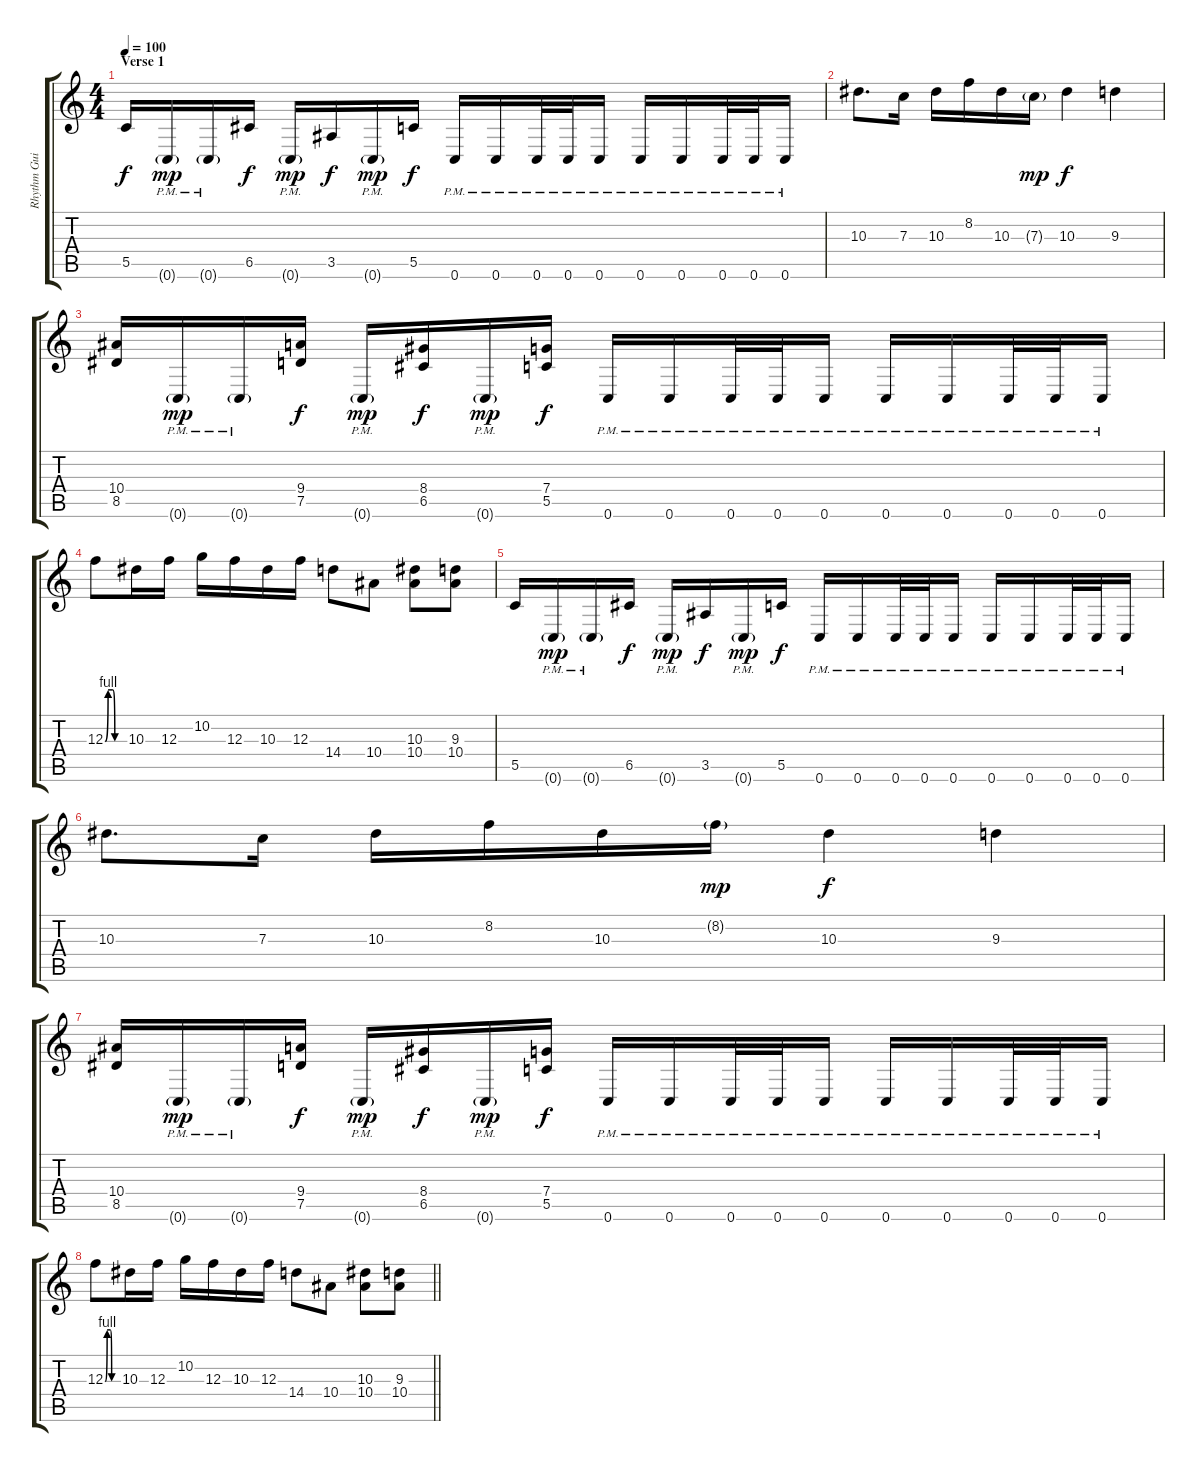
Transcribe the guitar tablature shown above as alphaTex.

\track ("Rhythm Guitar L/Alexi" "Rhythm Gui") {instrument distortionguitar}
\staff {score tabs}
\tuning (D4 A3 F3 C3 G2 C2) {hide}
\ts (4 4)
\section ("" "Verse 1")
\tempo 100
\clef g2
\ks c
5.5.16{dy f} 0.6{g pm}.16{dy mp} 0.6{g pm}.16 6.5.16{dy f} 0.6{g pm}.16{dy mp} 3.5.16{dy f} 0.6{g pm}.16{dy mp} 5.5.16{dy f} 0.6{pm}.16 0.6{pm}.16 0.6{pm}.32 0.6{pm}.32 0.6{pm}.16 0.6{pm}.16 0.6{pm}.16 0.6{pm}.32 0.6{pm}.32 0.6{pm}.16 |
10.3.8{d} 7.3.16 10.3.16 8.2.16 10.3.16 7.3{g}.16{dy mp} 10.3.4{dy f} 9.3.4 |
(10.4 8.5).16 0.6{g pm}.16{dy mp} 0.6{g pm}.16 (9.4 7.5).16{dy f} 0.6{g pm}.16{dy mp} (8.4 6.5).16{dy f} 0.6{g pm}.16{dy mp} (7.4 5.5).16{dy f} 0.6{pm}.16 0.6{pm}.16 0.6{pm}.32 0.6{pm}.32 0.6{pm}.16 0.6{pm}.16 0.6{pm}.16 0.6{pm}.32 0.6{pm}.32 0.6{pm}.16 |
12.3{be (custom 0 0 9 4 24 4 30 0 37 0 45 0 60 0)}.8 10.3.16 12.3.16 10.2.16 12.3.16 10.3.16 12.3.16 14.4.8 10.4.8 (10.3 10.4).8 (9.3 10.4).8 |
5.5.16 0.6{g pm}.16{dy mp} 0.6{g pm}.16 6.5.16{dy f} 0.6{g pm}.16{dy mp} 3.5.16{dy f} 0.6{g pm}.16{dy mp} 5.5.16{dy f} 0.6{pm}.16 0.6{pm}.16 0.6{pm}.32 0.6{pm}.32 0.6{pm}.16 0.6{pm}.16 0.6{pm}.16 0.6{pm}.32 0.6{pm}.32 0.6{pm}.16 |
10.3.8{d} 7.3.16 10.3.16 8.2.16 10.3.16 8.2{g}.16{dy mp} 10.3.4{dy f} 9.3.4 |
(10.4 8.5).16 0.6{g pm}.16{dy mp} 0.6{g pm}.16 (9.4 7.5).16{dy f} 0.6{g pm}.16{dy mp} (8.4 6.5).16{dy f} 0.6{g pm}.16{dy mp} (7.4 5.5).16{dy f} 0.6{pm}.16 0.6{pm}.16 0.6{pm}.32 0.6{pm}.32 0.6{pm}.16 0.6{pm}.16 0.6{pm}.16 0.6{pm}.32 0.6{pm}.32 0.6{pm}.16 |
\barLineRight lightlight
12.3{be (custom 0 0 9 4 24 4 30 0 37 0 45 0 60 0)}.8 10.3.16 12.3.16 10.2.16 12.3.16 10.3.16 12.3.16 14.4.8 10.4.8 (10.3 10.4).8 (9.3 10.4).8
